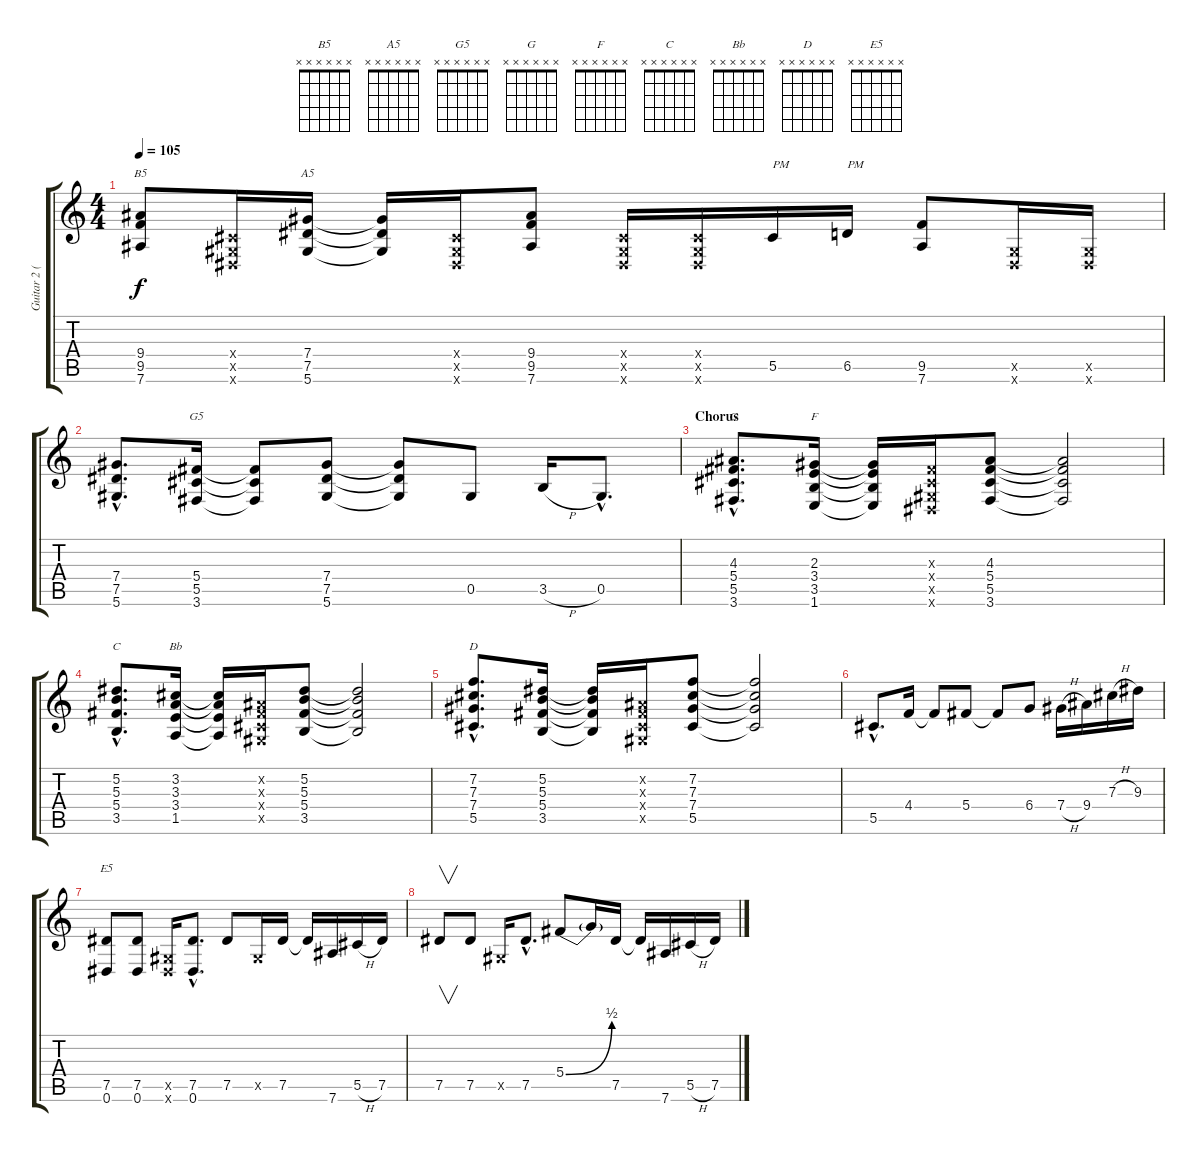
\track ("Guitar 2 (Izzy)" "Guitar 2 (") {instrument overdrivenguitar}
\staff {score tabs}
\tuning (Eb4 Bb3 Gb3 Db3 Ab2 Eb2) {hide}
\chord ("B5" x x x x x x) {firstfret 0}
\chord ("A5" x x x x x x) {firstfret 0}
\chord ("G5" x x x x x x) {firstfret 0}
\chord ("G" x x x x x x) {firstfret 0}
\chord ("F" x x x x x x) {firstfret 0}
\chord ("C" x x x x x x) {firstfret 0}
\chord ("Bb" x x x x x x) {firstfret 0}
\chord ("D" x x x x x x) {firstfret 0}
\chord ("E5" x x x x x x) {firstfret 0}
\ts (4 4)
\tempo 105
\clef g2
\ks c
(9.4 9.5 7.6).8{ch "B5" dy f} (0.4{x} 0.5{x} 0.6{x}).16 (7.4 7.5 5.6).16{ch "A5"} (7.4{t} 7.5{t} 5.6{t}).16 (0.4{x} 0.5{x} 0.6{x}).16 (9.4 9.5 7.6).8 (0.4{x} 0.5{x} 0.6{x}).16 (0.4{x} 0.5{x} 0.6{x}).16 5.5.16{txt "PM"} 6.5.16{txt "PM"} (9.5 7.6).8 (0.5{x} 0.6{x}).16 (0.5{x} 0.6{x}).16 |
(7.4{hac} 7.5{hac} 5.6{hac}).8{d} (5.4 5.5 3.6).16{ch "G5"} (5.4{t} 5.5{t} 3.6{t}).8 (7.4 7.5 5.6).8 (7.4{t} 7.5{t} 5.6{t}).8 0.5.8 3.5{h}.16 0.5{hac}.8{d} |
\section ("" "Chorus")
(4.3{hac} 5.4{hac} 5.5{hac} 3.6{hac}).8{d ch "G"} (2.3 3.4 3.5 1.6).16{ch "F"} (2.3{t} 3.4{t} 3.5{t} 1.6{t}).16 (0.3{x} 0.4{x} 0.5{x} 0.6{x}).16 (4.3 5.4 5.5 3.6).8 (4.3{t} 5.4{t} 5.5{t} 3.6{t}).2 |
(5.2{hac} 5.3{hac} 5.4{hac} 3.5{hac}).8{d ch "C"} (3.2 3.3 3.4 1.5).16{ch "Bb"} (3.2{t} 3.3{t} 3.4{t} 1.5{t}).16 (0.2{x} 0.3{x} 0.4{x} 0.5{x}).16 (5.2 5.3 5.4 3.5).8 (5.2{t} 5.3{t} 5.4{t} 3.5{t}).2 |
(7.2{hac} 7.3{hac} 7.4{hac} 5.5{hac}).8{d ch "D"} (5.2 5.3 5.4 3.5).16 (5.2{t} 5.3{t} 5.4{t} 3.5{t}).16 (0.2{x} 0.3{x} 0.4{x} 0.5{x}).16 (7.2 7.3 7.4 5.5).8 (7.2{t} 7.3{t} 7.4{t} 5.5{t}).2 |
5.5{hac}.8{d} 4.4.16 4.4{t}.8 5.4.8 5.4{t}.8 6.4.8 7.4{h}.16 9.4.16 7.3{h}.16 9.3.16 |
(7.5 0.6).8{ch "E5"} (7.5 0.6).8 (0.5{x} 0.6{x}).16 (7.5{hac} 0.6{hac}).8{d} 7.5.8 0.5{x}.16 7.5.16 7.5{t}.16 7.6.16 5.5{h}.16 7.5.16 |
7.5.8{v} 7.5.8 0.5{x}.16 7.5{hac}.8{d} 5.4{be (bend 0 0 60 2)}.8 5.4{t}.16 7.5.16 7.5{t}.16 7.6.16 5.5{h}.16 7.5.16
